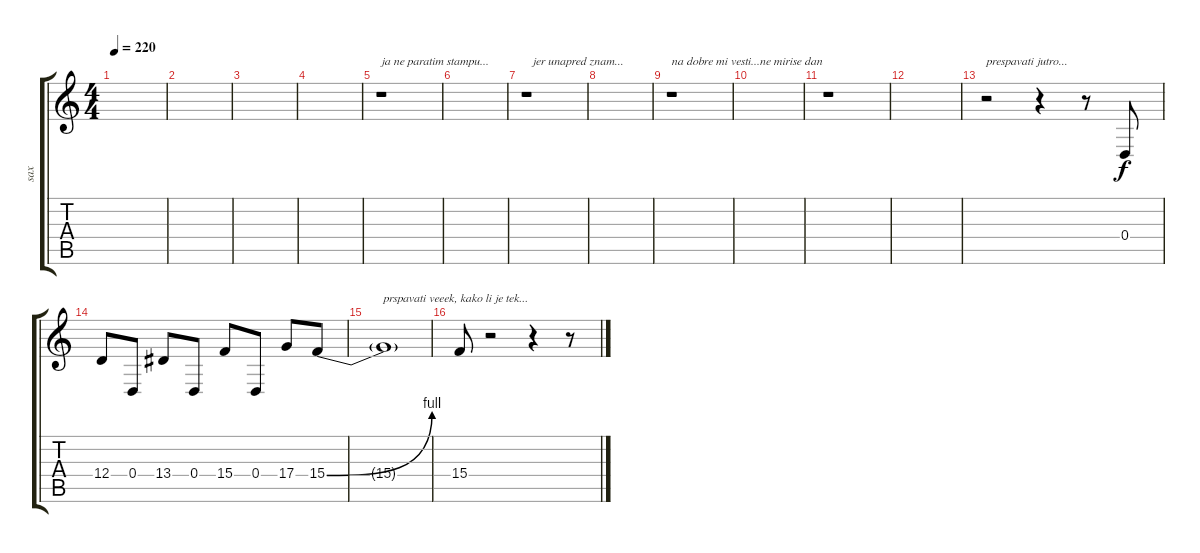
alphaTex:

\track ("sax" "sax") {instrument altosax}
\staff {score tabs}
\tuning (E4 B3 G3 D3 A2 E2) {hide}
\ts (4 4)
\tempo 220
\clef g2
\ks c
|
|
|
|
r.1{txt "ja ne paratim stampu..."} |
|
r.1{txt "  jer unapred znam..."} |
|
r.1{txt "na dobre mi vesti...ne mirise dan"} |
|
r.1 |
|
r.2{txt "prespavati jutro..."} r.4 r.8 0.4.8 |
12.4.8 0.4.8 13.4.8 0.4.8 15.4.8 0.4.8 17.4.8 15.4{be (bend 0 0 60 4)}.8 |
15.4{t}.1{txt "prspavati veeek, kako li je tek..."} |
15.4.8 r.2 r.4 r.8
